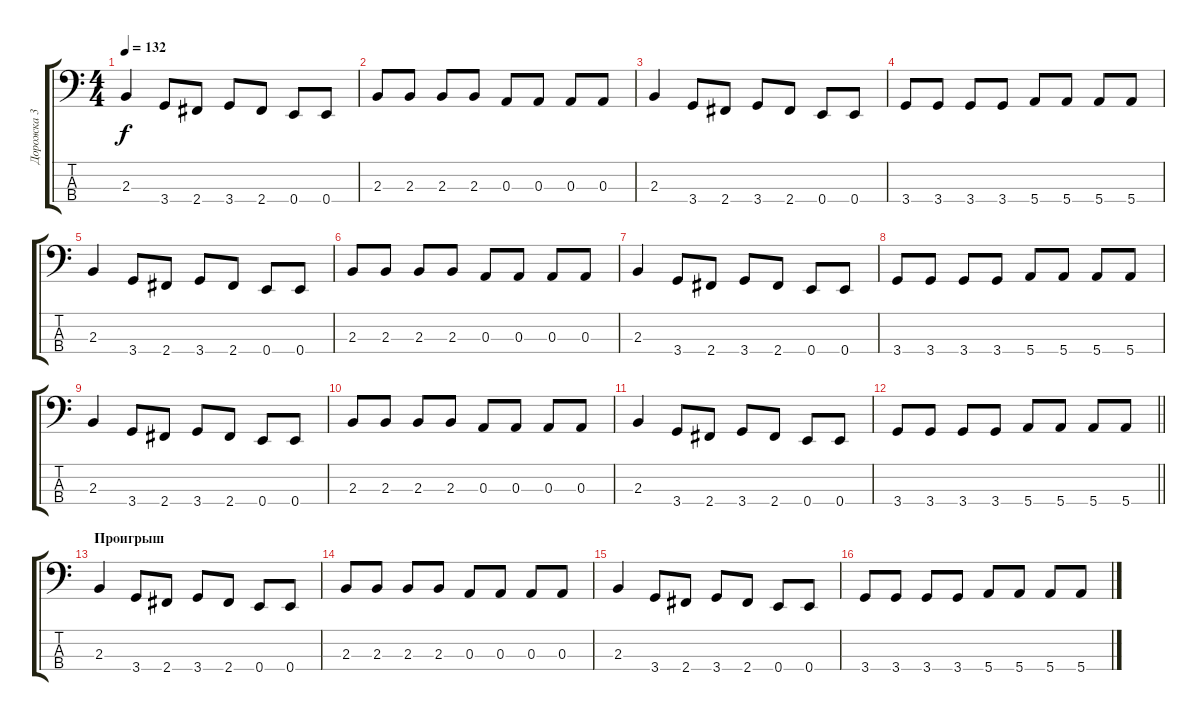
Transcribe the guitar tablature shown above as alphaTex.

\track ("Дорожка 3" "Дорожка 3") {instrument electricbasspick}
\staff {score tabs}
\tuning (G2 D2 A1 E1) {hide}
\ts (4 4)
\tempo 132
\clef f4
\ks c
2.3.4{dy f} 3.4.8 2.4.8 3.4.8 2.4.8 0.4.8 0.4.8 |
2.3.8 2.3.8 2.3.8 2.3.8 0.3.8 0.3.8 0.3.8 0.3.8 |
2.3.4 3.4.8 2.4.8 3.4.8 2.4.8 0.4.8 0.4.8 |
3.4.8 3.4.8 3.4.8 3.4.8 5.4.8 5.4.8 5.4.8 5.4.8 |
2.3.4 3.4.8 2.4.8 3.4.8 2.4.8 0.4.8 0.4.8 |
2.3.8 2.3.8 2.3.8 2.3.8 0.3.8 0.3.8 0.3.8 0.3.8 |
2.3.4 3.4.8 2.4.8 3.4.8 2.4.8 0.4.8 0.4.8 |
3.4.8 3.4.8 3.4.8 3.4.8 5.4.8 5.4.8 5.4.8 5.4.8 |
2.3.4 3.4.8 2.4.8 3.4.8 2.4.8 0.4.8 0.4.8 |
2.3.8 2.3.8 2.3.8 2.3.8 0.3.8 0.3.8 0.3.8 0.3.8 |
2.3.4 3.4.8 2.4.8 3.4.8 2.4.8 0.4.8 0.4.8 |
\barLineRight lightlight
3.4.8 3.4.8 3.4.8 3.4.8 5.4.8 5.4.8 5.4.8 5.4.8 |
\section ("" "Проигрыш")
2.3.4 3.4.8 2.4.8 3.4.8 2.4.8 0.4.8 0.4.8 |
2.3.8 2.3.8 2.3.8 2.3.8 0.3.8 0.3.8 0.3.8 0.3.8 |
2.3.4 3.4.8 2.4.8 3.4.8 2.4.8 0.4.8 0.4.8 |
3.4.8 3.4.8 3.4.8 3.4.8 5.4.8 5.4.8 5.4.8 5.4.8
